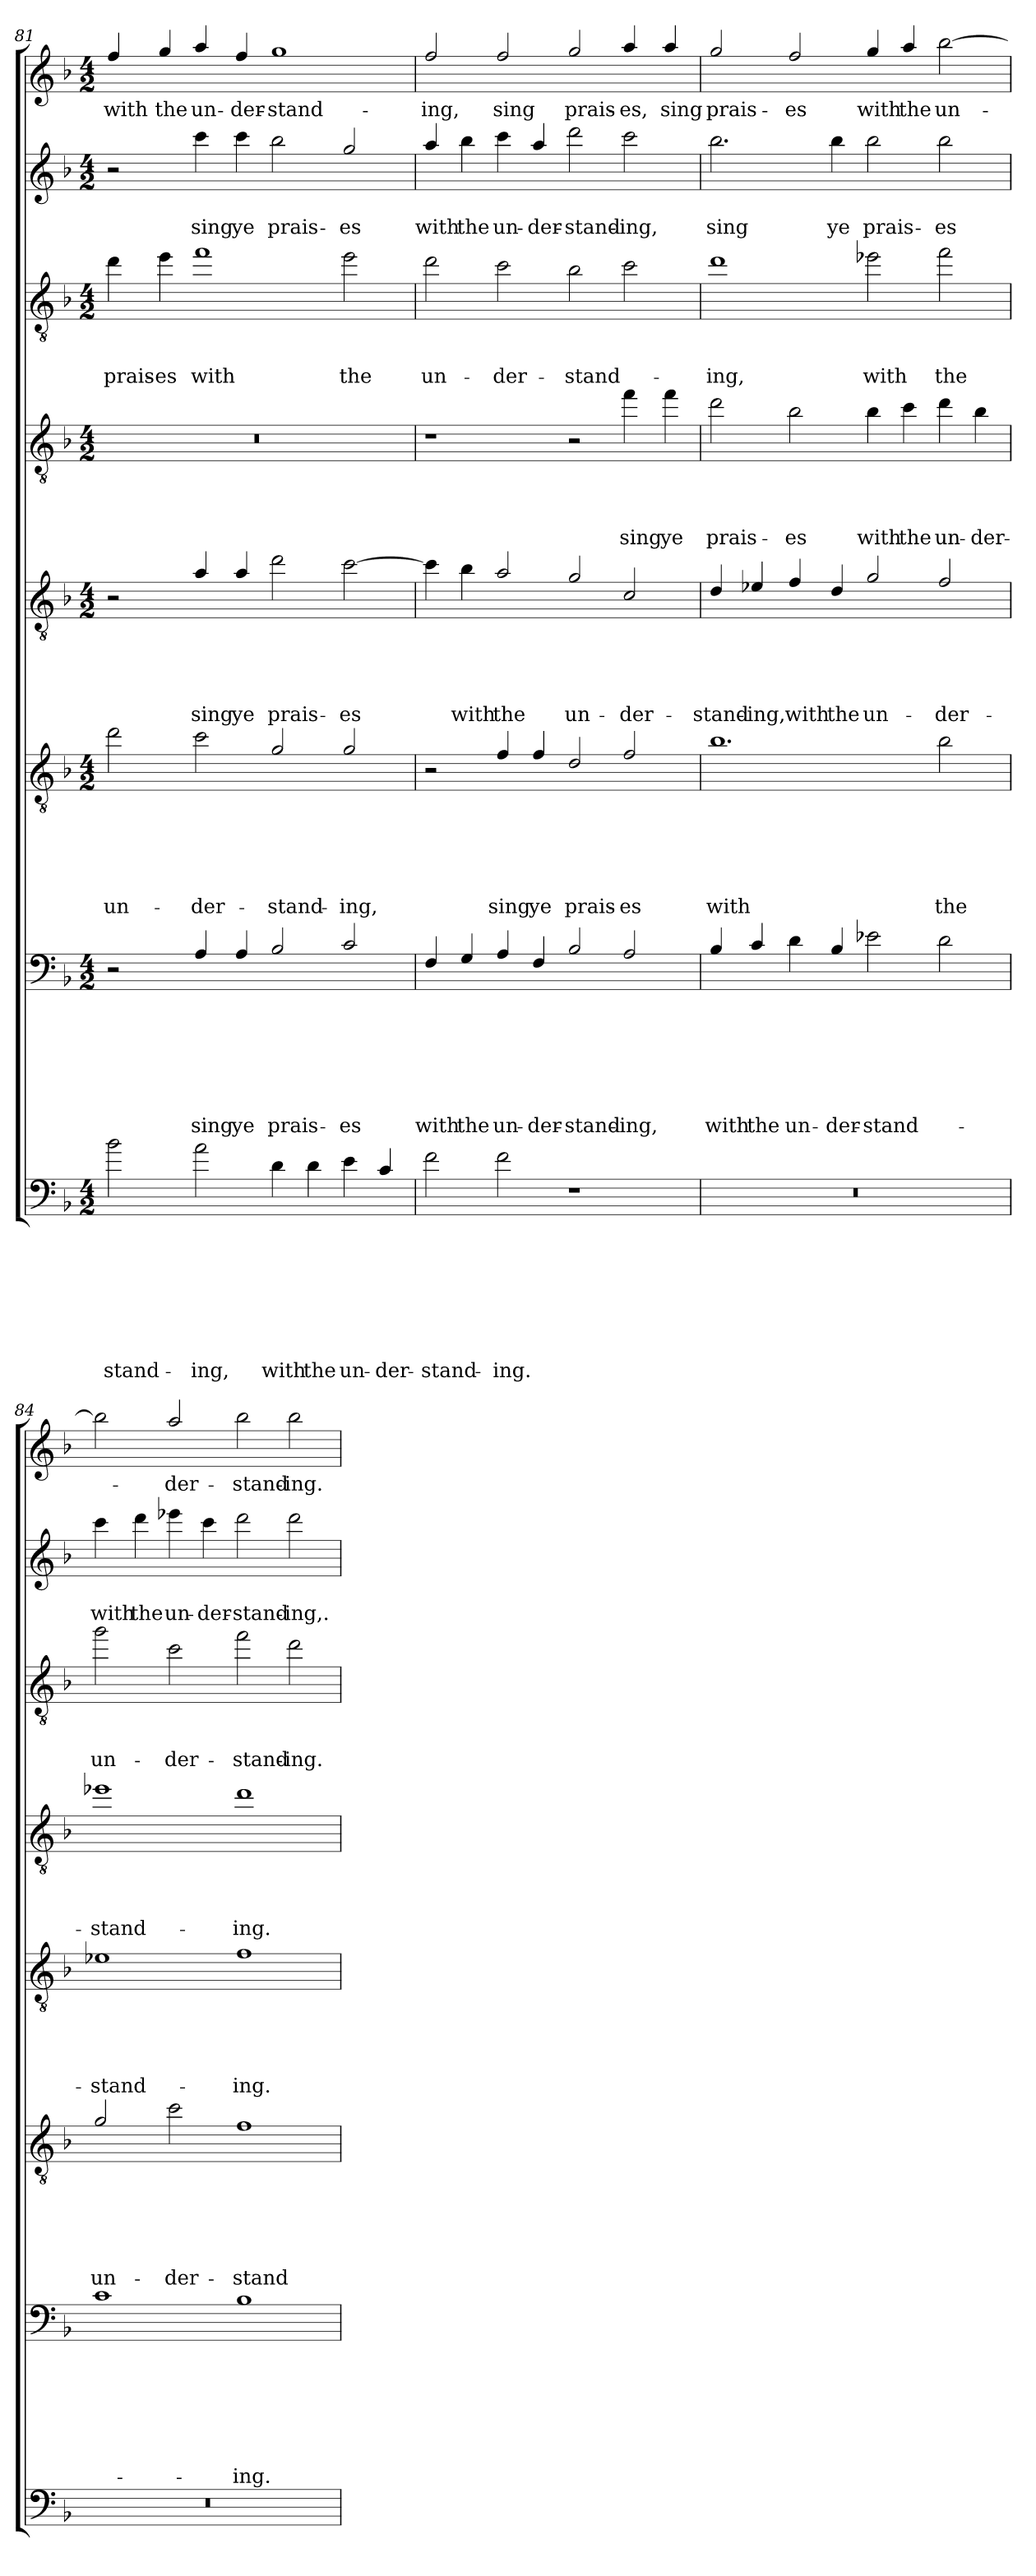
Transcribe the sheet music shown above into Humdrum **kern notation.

**kern	**text	**text	**text	**text	**text	**text	**text	**text	**kern	**text	**text	**text	**text	**text	**text	**text	**kern	**text	**text	**text	**text	**text	**text	**kern	**text	**text	**text	**text	**text	**kern	**text	**text	**text	**text	**kern	**text	**text	**text	**kern	**text	**text	**kern	**text
*part8	*part8	*part8	*part8	*part8	*part8	*part8	*part8	*part8	*part7	*part7	*part7	*part7	*part7	*part7	*part7	*part7	*part6	*part6	*part6	*part6	*part6	*part6	*part6	*part5	*part5	*part5	*part5	*part5	*part5	*part4	*part4	*part4	*part4	*part4	*part3	*part3	*part3	*part3	*part2	*part2	*part2	*part1	*part1
*staff8	*staff8	*staff8	*staff8	*staff8	*staff8	*staff8	*staff8	*staff8	*staff7	*staff7	*staff7	*staff7	*staff7	*staff7	*staff7	*staff7	*staff6	*staff6	*staff6	*staff6	*staff6	*staff6	*staff6	*staff5	*staff5	*staff5	*staff5	*staff5	*staff5	*staff4	*staff4	*staff4	*staff4	*staff4	*staff3	*staff3	*staff3	*staff3	*staff2	*staff2	*staff2	*staff1	*staff1
*clefF4	*	*	*	*	*	*	*	*	*clefF4	*	*	*	*	*	*	*	*clefGv2	*	*	*	*	*	*	*clefGv2	*	*	*	*	*	*clefGv2	*	*	*	*	*clefGv2	*	*	*	*clefG2	*	*	*clefG2	*
*ITrd8c14	*	*	*	*	*	*	*	*	*ITrd8c14	*	*	*	*	*	*	*	*ITrd8c14	*	*	*	*	*	*	*ITrd8c14	*	*	*	*	*	*ITrd8c14	*	*	*	*	*ITrd8c14	*	*	*	*ITrd8c14	*	*	*ITrd8c14	*
*k[b-]	*	*	*	*	*	*	*	*	*k[b-]	*	*	*	*	*	*	*	*k[b-]	*	*	*	*	*	*	*k[b-]	*	*	*	*	*	*k[b-]	*	*	*	*	*k[b-]	*	*	*	*k[b-]	*	*	*k[b-]	*
*F:	*	*	*	*	*	*	*	*	*F:	*	*	*	*	*	*	*	*F:	*	*	*	*	*	*	*F:	*	*	*	*	*	*F:	*	*	*	*	*F:	*	*	*	*F:	*	*	*F:	*
*M4/2	*	*	*	*	*	*	*	*	*M4/2	*	*	*	*	*	*	*	*M4/2	*	*	*	*	*	*	*M4/2	*	*	*	*	*	*M4/2	*	*	*	*	*M4/2	*	*	*	*M4/2	*	*	*M4/2	*
=81	=81	=81	=81	=81	=81	=81	=81	=81	=81	=81	=81	=81	=81	=81	=81	=81	=81	=81	=81	=81	=81	=81	=81	=81	=81	=81	=81	=81	=81	=81	=81	=81	=81	=81	=81	=81	=81	=81	=81	=81	=81	=81	=81
2B-\	.	.	.	.	.	.	.	-stand-	2r	.	.	.	.	.	.	.	2d\	.	.	.	.	.	un-	2r	.	.	.	.	.	0r	.	.	.	.	4d\	.	.	prais-	2r	.	.	4f/	with
.	.	.	.	.	.	.	.	.	.	.	.	.	.	.	.	.	.	.	.	.	.	.	.	.	.	.	.	.	.	.	.	.	.	.	4e\	.	.	-es	.	.	.	4g/	the
2A\	.	.	.	.	.	.	.	-ing,	4AA/	.	.	.	.	.	.	sing	2c\	.	.	.	.	.	-der-	4A/	.	.	.	.	sing	.	.	.	.	.	1f	.	.	with	4cc\	.	sing	4a/	un-
.	.	.	.	.	.	.	.	.	4AA/	.	.	.	.	.	.	ye	.	.	.	.	.	.	.	4A/	.	.	.	.	ye	.	.	.	.	.	.	.	.	.	4cc\	.	ye	4f/	-der-
4D\	.	.	.	.	.	.	.	with	2BB-/	.	.	.	.	.	.	prais-	2G/	.	.	.	.	.	-stand-	2d\	.	.	.	.	prais-	.	.	.	.	.	.	.	.	.	2b-\	.	prais-	1g	-stand-
4D\	.	.	.	.	.	.	.	the	.	.	.	.	.	.	.	.	.	.	.	.	.	.	.	.	.	.	.	.	.	.	.	.	.	.	.	.	.	.	.	.	.	.	.
4E\	.	.	.	.	.	.	.	un-	2C/	.	.	.	.	.	.	-es	2G/	.	.	.	.	.	-ing,	[2c\	.	.	.	.	-es	.	.	.	.	.	2e\	.	.	the	2g/	.	-es	.	.
4C/	.	.	.	.	.	.	.	-der-	.	.	.	.	.	.	.	.	.	.	.	.	.	.	.	.	.	.	.	.	.	.	.	.	.	.	.	.	.	.	.	.	.	.	.
!!LO:LB:g=z
=82	=82	=82	=82	=82	=82	=82	=82	=82	=82	=82	=82	=82	=82	=82	=82	=82	=82	=82	=82	=82	=82	=82	=82	=82	=82	=82	=82	=82	=82	=82	=82	=82	=82	=82	=82	=82	=82	=82	=82	=82	=82	=82	=82
2F\	.	.	.	.	.	.	.	-stand-	4FF/	.	.	.	.	.	.	with	2r	.	.	.	.	.	.	4c\]	.	.	.	.	.	1r	.	.	.	.	2d\	.	.	un-	4a/	.	with	2f/	-ing,
.	.	.	.	.	.	.	.	.	4GG/	.	.	.	.	.	.	the	.	.	.	.	.	.	.	4B-\	.	.	.	.	with	.	.	.	.	.	.	.	.	.	4b-\	.	the	.	.
2F\	.	.	.	.	.	.	.	-ing.	4AA/	.	.	.	.	.	.	un-	4F/	.	.	.	.	.	sing	2A/	.	.	.	.	the	.	.	.	.	.	2c\	.	.	-der-	4cc\	.	un-	2f/	sing
.	.	.	.	.	.	.	.	.	4FF/	.	.	.	.	.	.	-der-	4F/	.	.	.	.	.	ye	.	.	.	.	.	.	.	.	.	.	.	.	.	.	.	4a/	.	-der-	.	.
1r	.	.	.	.	.	.	.	.	2BB-/	.	.	.	.	.	.	-stand-	2D/	.	.	.	.	.	prais-	2G/	.	.	.	.	un-	2r	.	.	.	.	2B-\	.	.	-stand-	2dd\	.	-stand-	2g/	prais-
.	.	.	.	.	.	.	.	.	2AA/	.	.	.	.	.	.	-ing,	2F/	.	.	.	.	.	-es	2C/	.	.	.	.	-der-	4f\	.	.	.	sing	2c\	.	.	.	2cc\	.	-ing,	4a/	-es,
.	.	.	.	.	.	.	.	.	.	.	.	.	.	.	.	.	.	.	.	.	.	.	.	.	.	.	.	.	.	4f\	.	.	.	ye	.	.	.	.	.	.	.	4a/	sing
=83	=83	=83	=83	=83	=83	=83	=83	=83	=83	=83	=83	=83	=83	=83	=83	=83	=83	=83	=83	=83	=83	=83	=83	=83	=83	=83	=83	=83	=83	=83	=83	=83	=83	=83	=83	=83	=83	=83	=83	=83	=83	=83	=83
0r	.	.	.	.	.	.	.	.	4BB-/	.	.	.	.	.	.	with	1.B-	.	.	.	.	.	with	4D/	.	.	.	.	-stand-	2d\	.	.	.	prais-	1d	.	.	-ing,	2.b-\	.	sing	2g/	prais-
.	.	.	.	.	.	.	.	.	4C/	.	.	.	.	.	.	the	.	.	.	.	.	.	.	4E-X/	.	.	.	.	-ing,	.	.	.	.	.	.	.	.	.	.	.	.	.	.
.	.	.	.	.	.	.	.	.	4D\	.	.	.	.	.	.	un-	.	.	.	.	.	.	.	4F/	.	.	.	.	with	2B-\	.	.	.	-es	.	.	.	.	.	.	.	2f/	-es
.	.	.	.	.	.	.	.	.	4BB-/	.	.	.	.	.	.	-der-	.	.	.	.	.	.	.	4D/	.	.	.	.	the	.	.	.	.	.	.	.	.	.	4b-\	.	ye	.	.
.	.	.	.	.	.	.	.	.	2E-X\	.	.	.	.	.	.	-stand-	.	.	.	.	.	.	.	2G/	.	.	.	.	un-	4B-\	.	.	.	with	2e-X\	.	.	with	2b-\	.	prais-	4g/	with
.	.	.	.	.	.	.	.	.	.	.	.	.	.	.	.	.	.	.	.	.	.	.	.	.	.	.	.	.	.	4c\	.	.	.	the	.	.	.	.	.	.	.	4a/	the
.	.	.	.	.	.	.	.	.	2D\	.	.	.	.	.	.	.	2B-\	.	.	.	.	.	the	2F/	.	.	.	.	-der-	4d\	.	.	.	un-	2f\	.	.	the	2b-\	.	-es	[2b-\	un-
.	.	.	.	.	.	.	.	.	.	.	.	.	.	.	.	.	.	.	.	.	.	.	.	.	.	.	.	.	.	4B-\	.	.	.	-der-	.	.	.	.	.	.	.	.	.
=84	=84	=84	=84	=84	=84	=84	=84	=84	=84	=84	=84	=84	=84	=84	=84	=84	=84	=84	=84	=84	=84	=84	=84	=84	=84	=84	=84	=84	=84	=84	=84	=84	=84	=84	=84	=84	=84	=84	=84	=84	=84	=84	=84
0r	.	.	.	.	.	.	.	.	1C	.	.	.	.	.	.	.	2G/	.	.	.	.	.	un-	1E-X	.	.	.	.	-stand-	1e-X	.	.	.	-stand-	2g\	.	.	un-	4cc\	.	with	2b-\]	.
.	.	.	.	.	.	.	.	.	.	.	.	.	.	.	.	.	.	.	.	.	.	.	.	.	.	.	.	.	.	.	.	.	.	.	.	.	.	.	4dd\	.	the	.	.
.	.	.	.	.	.	.	.	.	.	.	.	.	.	.	.	.	2c\	.	.	.	.	.	-der-	.	.	.	.	.	.	.	.	.	.	.	2c\	.	.	-der-	4ee-X\	.	un-	2a/	-der-
.	.	.	.	.	.	.	.	.	.	.	.	.	.	.	.	.	.	.	.	.	.	.	.	.	.	.	.	.	.	.	.	.	.	.	.	.	.	.	4cc\	.	-der-	.	.
.	.	.	.	.	.	.	.	.	1BB-	.	.	.	.	.	.	-ing.	1F	.	.	.	.	.	-stand-	1F	.	.	.	.	-ing.	1d	.	.	.	-ing.	2f\	.	.	-stand-	2dd\	.	-stand-	2b-\	-stand-
.	.	.	.	.	.	.	.	.	.	.	.	.	.	.	.	.	.	.	.	.	.	.	.	.	.	.	.	.	.	.	.	.	.	.	2d\	.	.	-ing.	2dd\	.	-ing,.	2b-\	-ing.
=	=	=	=	=	=	=	=	=	=	=	=	=	=	=	=	=	=	=	=	=	=	=	=	=	=	=	=	=	=	=	=	=	=	=	=	=	=	=	=	=	=	=	=
*-	*-	*-	*-	*-	*-	*-	*-	*-	*-	*-	*-	*-	*-	*-	*-	*-	*-	*-	*-	*-	*-	*-	*-	*-	*-	*-	*-	*-	*-	*-	*-	*-	*-	*-	*-	*-	*-	*-	*-	*-	*-	*-	*-
